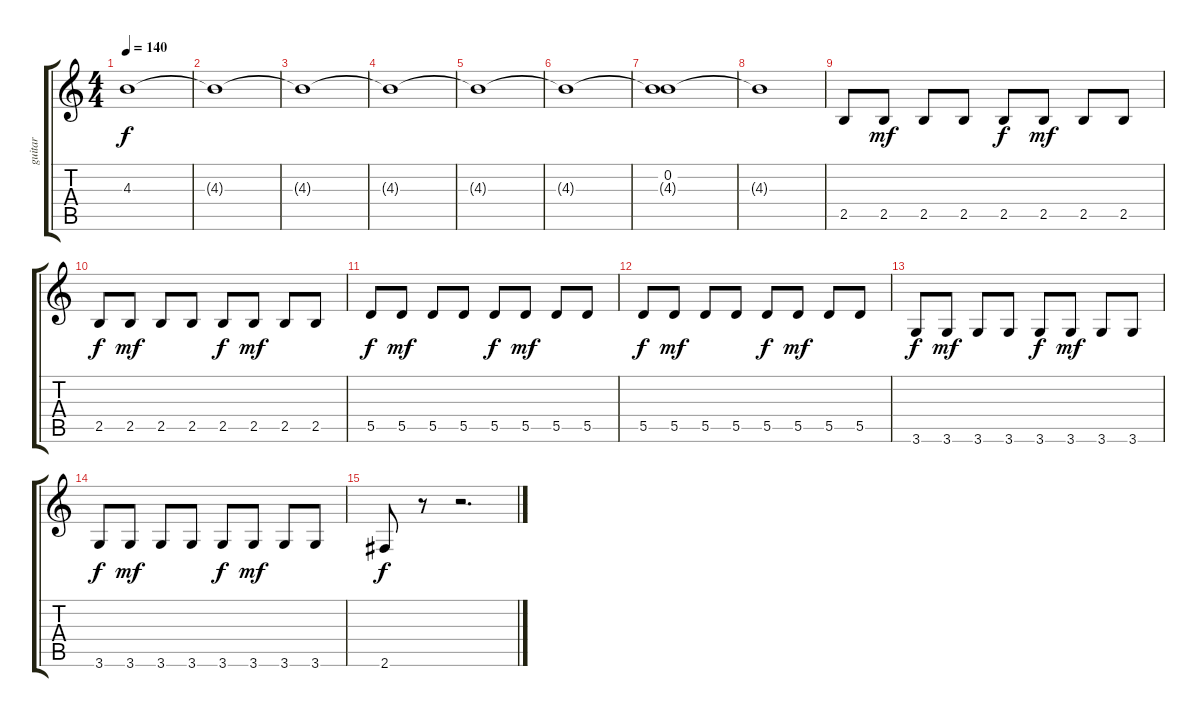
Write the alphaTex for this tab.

\track ("guitar" "guitar") {instrument acousticguitarnylon}
\staff {score tabs}
\tuning (E4 B3 G3 D3 A2 E2) {hide}
\ts (4 4)
\tempo 140
\clef g2
\ks c
4.3.1{dy f volume 10 instrument reedorgan} |
4.3{t}.1 |
4.3{t}.1 |
4.3{t}.1 |
4.3{t}.1 |
4.3{t}.1 |
(0.2 4.3{t}).1 |
4.3{t}.1 |
2.5.8{instrument acousticguitarnylon} 2.5.8{dy mf} 2.5.8 2.5.8 2.5.8{dy f} 2.5.8{dy mf} 2.5.8 2.5.8 |
2.5.8{dy f} 2.5.8{dy mf} 2.5.8 2.5.8 2.5.8{dy f} 2.5.8{dy mf} 2.5.8 2.5.8 |
5.5.8{dy f} 5.5.8{dy mf} 5.5.8 5.5.8 5.5.8{dy f} 5.5.8{dy mf} 5.5.8 5.5.8 |
5.5.8{dy f} 5.5.8{dy mf} 5.5.8 5.5.8 5.5.8{dy f} 5.5.8{dy mf} 5.5.8 5.5.8 |
3.6.8{dy f} 3.6.8{dy mf} 3.6.8 3.6.8 3.6.8{dy f} 3.6.8{dy mf} 3.6.8 3.6.8 |
3.6.8{dy f} 3.6.8{dy mf} 3.6.8 3.6.8 3.6.8{dy f} 3.6.8{dy mf} 3.6.8 3.6.8 |
2.6.8{dy f} r.8 r.2{d}
